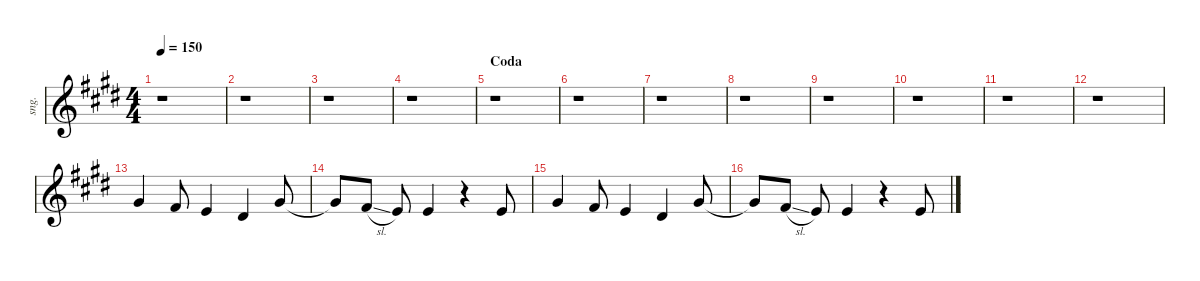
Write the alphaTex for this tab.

\defaultSystemsLayout 4
\hideDynamics
\bracketExtendMode nobrackets
\otherSystemsTrackNameOrientation horizontal
\track ("Backing Vocals - G. \"Sting\" Summers" "sng.") {instrument lead6voice}
\staff {score}
\tuning (E4 B3 G3 D3 A2 E2)
\ts (4 4)
\tempo 150
\clef g2
\ks c#minor
r.1{dy mf beam Down} |
r.1{beam Down} |
r.1{beam Down} |
r.1{beam Down} |
\section ("" "Coda")
r.1{beam Down} |
r.1{beam Down} |
r.1{beam Down} |
r.1{beam Down} |
r.1{beam Down} |
r.1{beam Down} |
r.1{beam Down} |
r.1{beam Down} |
4.1{acc #}.4{beam Up} 2.1{acc #}.8{beam Up} 0.1{acc forcenatural}.4{beam Up} 4.2{acc #}.4{beam Up} 4.1{acc #}.8{beam Up} |
4.1{t acc #}.8{beam Up} 2.1{sl acc #}.8{beam Up} 0.1{acc forcenatural}.8{beam Up} 0.1{acc forcenatural}.4{beam Up} r.4{beam Up} 0.1{acc forcenatural}.8{beam Up} |
4.1{acc #}.4{beam Up} 2.1{acc #}.8{beam Up} 0.1{acc forcenatural}.4{beam Up} 4.2{acc #}.4{beam Up} 4.1{acc #}.8{beam Up} |
4.1{t acc #}.8{beam Up} 2.1{sl acc #}.8{beam Up} 0.1{acc forcenatural}.8{beam Up} 0.1{acc forcenatural}.4{beam Up} r.4{beam Up} 0.1{acc forcenatural}.8{beam Up}
